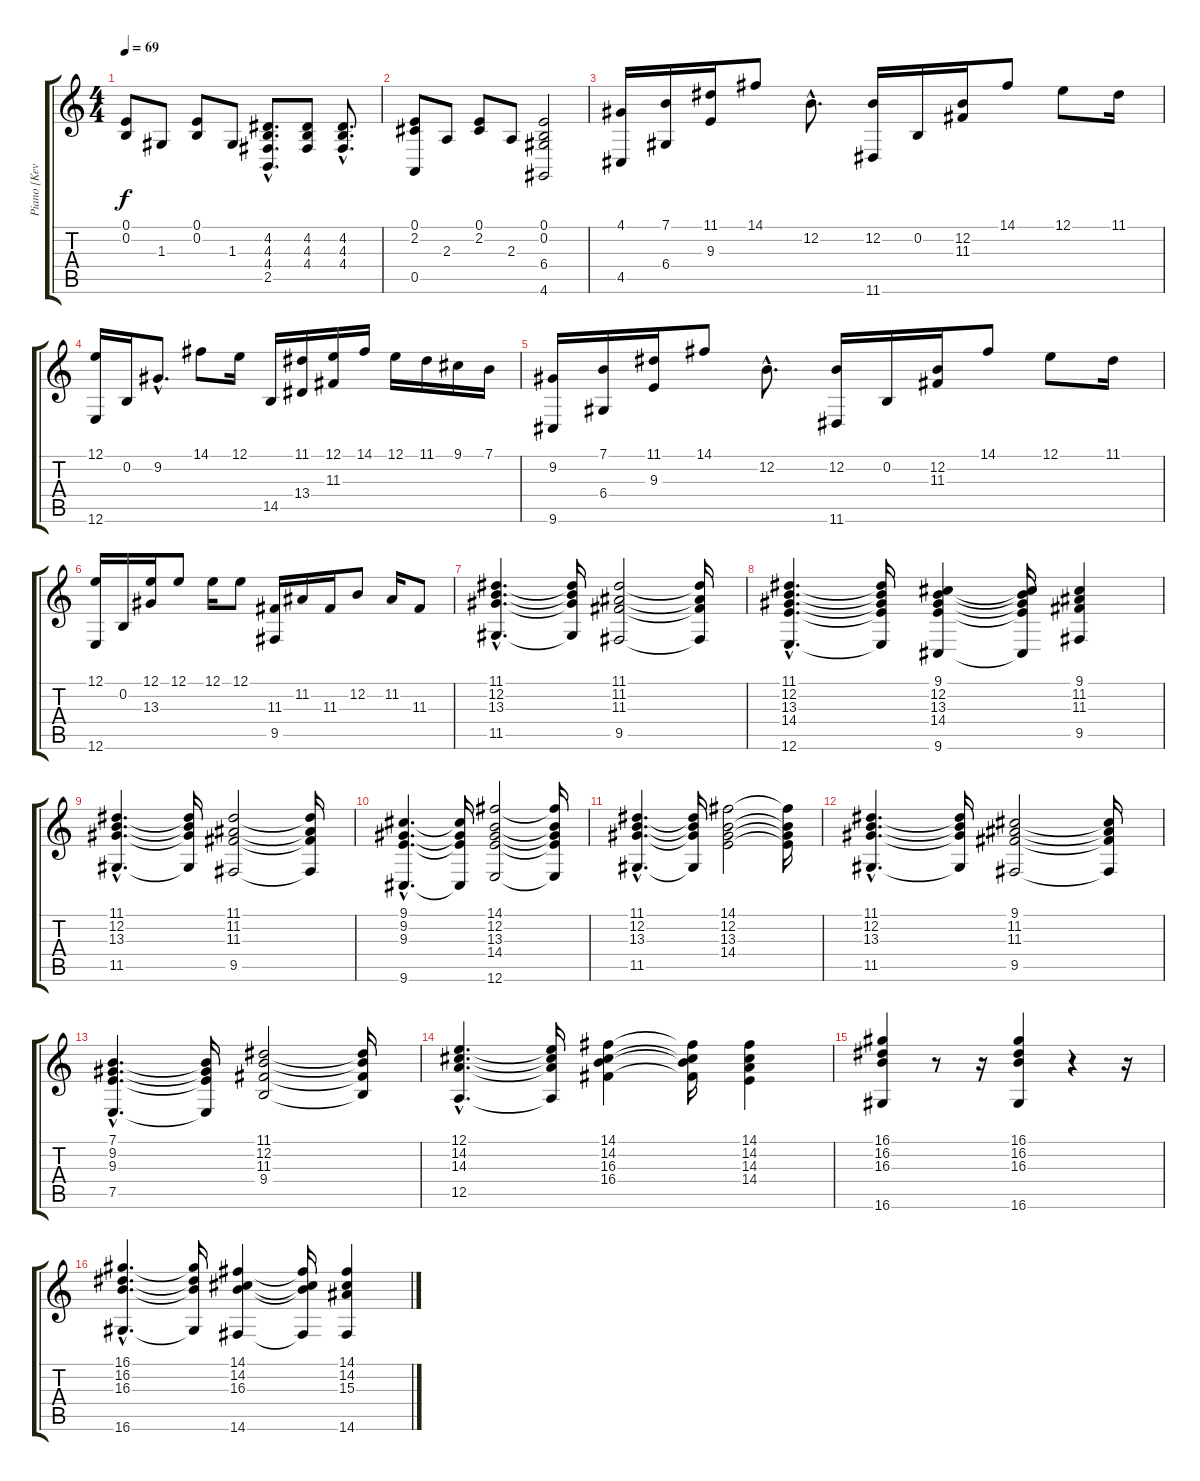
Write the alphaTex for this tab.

\track ("Piano [Kevin Moore]" "Piano [Kev") {instrument electricgrandpiano}
\staff {score tabs}
\tuning (E4 B3 G3 D3 A2 E2) {hide}
\ts (4 4)
\tempo 69
\clef g2
\ks c
(0.1 0.2).8{dy f} 1.3.8 (0.1 0.2).8 1.3.8 (4.2{hac} 4.3{hac} 4.4{hac} 2.5{hac}).8{d} (4.2 4.3 4.4).8 (4.2{hac} 4.3{hac} 4.4{hac}).8{d} |
(0.1 2.2 0.5).8 2.3.8 (0.1 2.2).8 2.3.8 (0.1 0.2 6.4 4.6).2 |
(4.1 4.5).16 (7.1 6.4).16 (11.1 9.3).16 14.1.8 12.2{hac}.8{d} (12.2 11.6).16 0.2.16 (12.2 11.3).16 14.1.8 12.1.8 11.1.16 |
(12.1 12.6).16 0.2.16 9.2{hac}.8{d} 14.1.8 12.1.16 14.5.16 (11.1 13.4).16 (12.1 11.3).16 14.1.16 12.1.16 11.1.16 9.1.16 7.1.16 |
(9.2 9.6).16 (7.1 6.4).16 (11.1 9.3).16 14.1.8 12.2{hac}.8{d} (12.2 11.6).16 0.2.16 (12.2 11.3).16 14.1.8 12.1.8 11.1.16 |
(12.1 12.6).16 0.2.16 (12.1 13.3).16 12.1.8 12.1.16 12.1.8 (11.3 9.5).16 11.2.16 11.3.16 12.2.8 11.2.16 11.3.8 |
(11.1{hac} 12.2{hac} 13.3{hac} 11.5{hac}).4{d} (11.1{t} 12.2{t} 13.3{t} 11.5{t}).16 (11.1 11.2 11.3 9.5).2 (11.1{t} 11.2{t} 11.3{t} 9.5{t}).16 |
(11.1{hac} 12.2{hac} 13.3{hac} 14.4{hac} 12.6{hac}).4{d} (11.1{t} 12.2{t} 13.3{t} 14.4{t} 12.6{t}).16 (9.1 12.2 13.3 14.4 9.6).4 (9.1{t} 12.2{t} 13.3{t} 14.4{t} 9.6{t}).16 (9.1 11.2 11.3 9.5).4 |
(11.1{hac} 12.2{hac} 13.3{hac} 11.5{hac}).4{d} (11.1{t} 12.2{t} 13.3{t} 11.5{t}).16 (11.1 11.2 11.3 9.5).2 (11.1{t} 11.2{t} 11.3{t} 9.5{t}).16 |
(9.1{hac} 9.2{hac} 9.3{hac} 9.6{hac}).4{d} (9.1{t} 9.2{t} 9.3{t} 9.6{t}).16 (14.1 12.2 13.3 14.4 12.6).2 (14.1{t} 12.2{t} 13.3{t} 14.4{t} 12.6{t}).16 |
(11.1{hac} 12.2{hac} 13.3{hac} 11.5{hac}).4{d} (11.1{t} 12.2{t} 13.3{t} 11.5{t}).16 (14.1 12.2 13.3 14.4).2 (14.1{t} 12.2{t} 13.3{t} 14.4{t}).16 |
(11.1{hac} 12.2{hac} 13.3{hac} 11.5{hac}).4{d} (11.1{t} 12.2{t} 13.3{t} 11.5{t}).16 (9.1 11.2 11.3 9.5).2 (9.1{t} 11.2{t} 11.3{t} 9.5{t}).16 |
(7.1{hac} 9.2{hac} 9.3{hac} 7.5{hac}).4{d} (7.1{t} 9.2{t} 9.3{t} 7.5{t}).16 (11.1 12.2 11.3 9.4).2 (11.1{t} 12.2{t} 11.3{t} 9.4{t}).16 |
(12.1{hac} 14.2{hac} 14.3{hac} 12.5{hac}).4{d} (12.1{t} 14.2{t} 14.3{t} 12.5{t}).16 (14.1 14.2 16.3 16.4).4 (14.1{t} 14.2{t} 16.3{t} 16.4{t}).16 (14.1 14.2 14.3 14.4).4 |
(16.1 16.2 16.3 16.6).4 r.8 r.16 (16.1 16.2 16.3 16.6).4 r.4 r.16 |
(16.1{hac} 16.2{hac} 16.3{hac} 16.6{hac}).4{d} (16.1{t} 16.2{t} 16.3{t} 16.6{t}).16 (14.1 14.2 16.3 14.6).4 (14.1{t} 14.2{t} 16.3{t} 14.6{t}).16 (14.1 14.2 15.3 14.6).4
